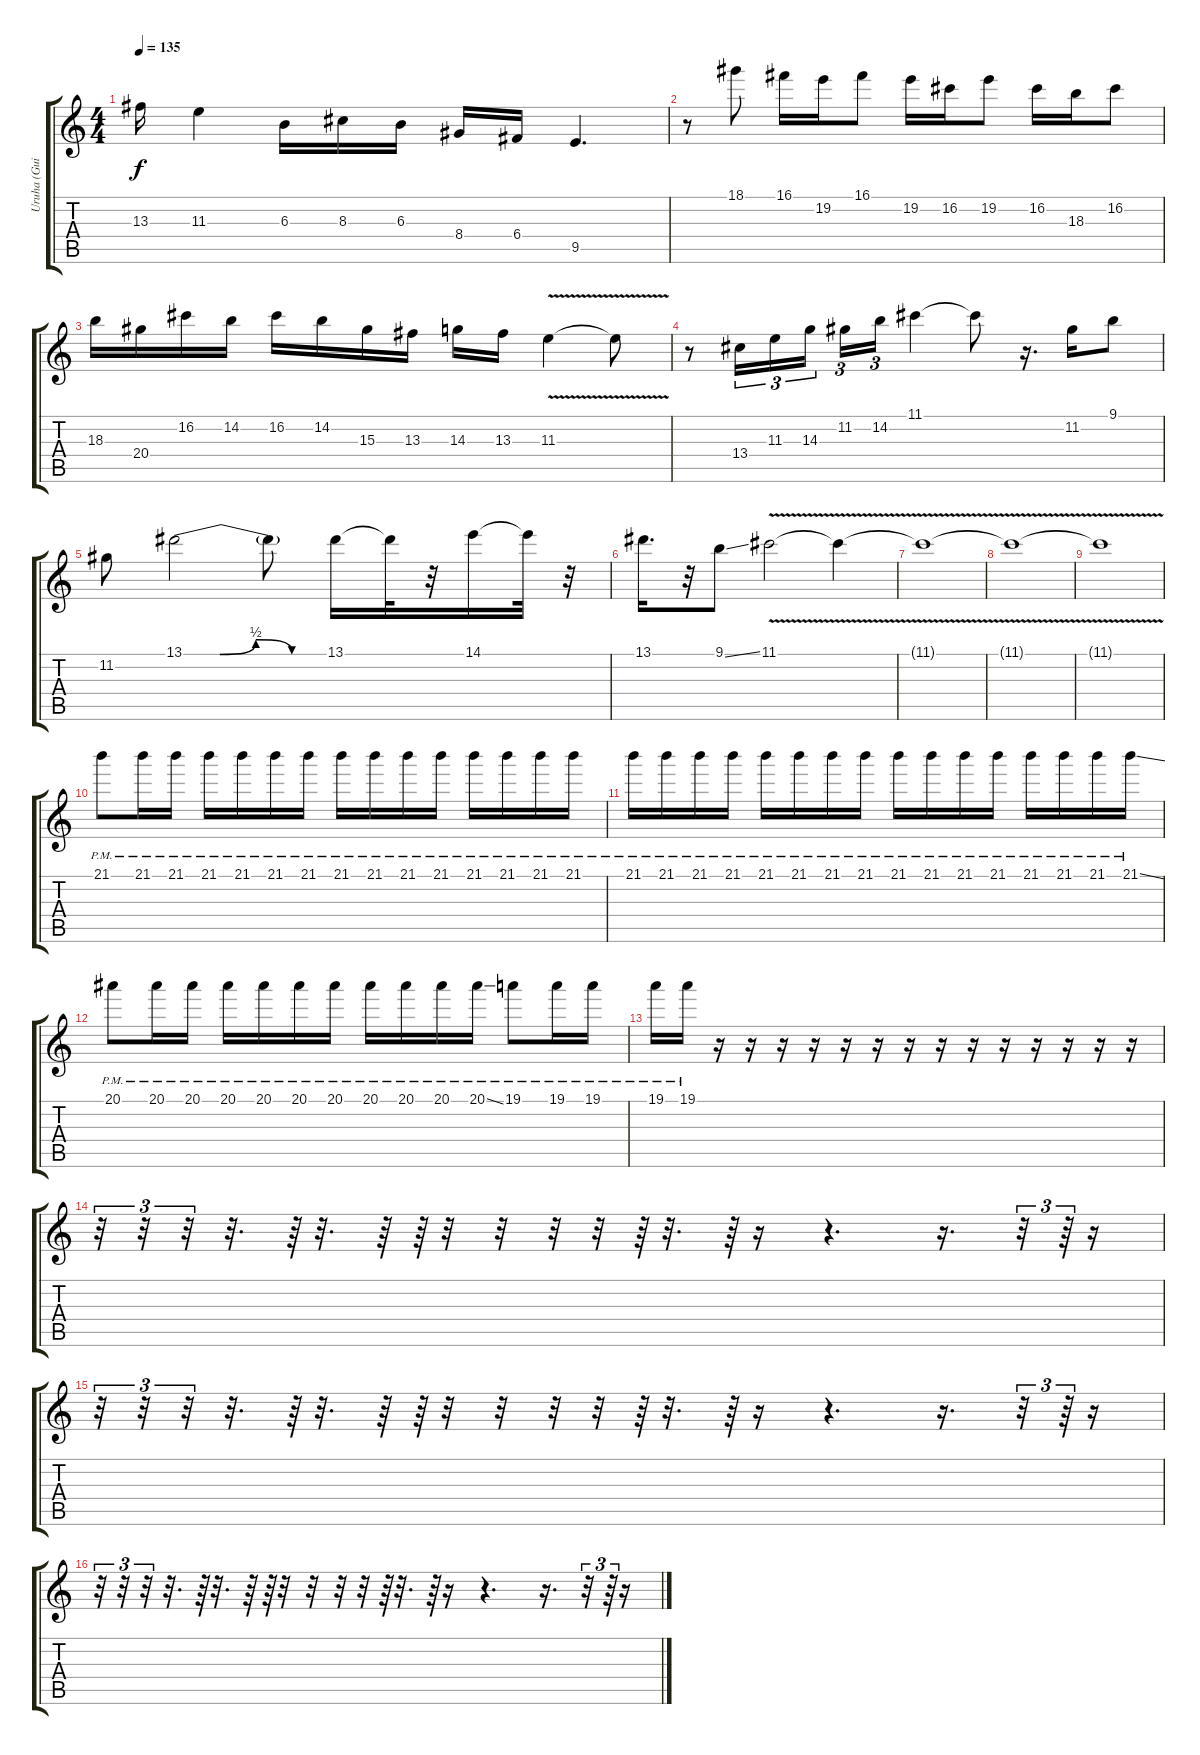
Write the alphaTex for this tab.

\track ("Uruha (Guitar 1_Solo)" "Uruha (Gui") {instrument overdrivenguitar}
\staff {score tabs}
\tuning (D4 A3 F3 C3 G2 C2) {hide}
\ts (4 4)
\tempo 135
\clef g2
\ks c
13.3.16{dy f} 11.3.4 6.3.16 8.3.16 6.3.16 8.4.16 6.4.16 9.5.4{d} |
r.8 18.1.8 16.1.16 19.2.16 16.1.8 19.2.16 16.2.16 19.2.8 16.2.16 18.3.16 16.2.8 |
18.3.16 20.4.16 16.2.16 14.2.16 16.2.16 14.2.16 15.3.16 13.3.16 14.3.16 13.3.16 11.3{v}.4 11.3{t}.8 |
r.8 13.4.16{tu (3 2)} 11.3.16{tu (3 2)} 14.3.16{tu (3 2)} 11.2.16{tu (3 2)} 14.2.16{tu (3 2)} 11.1.4 11.1{t}.8 r.16{d} 11.2.16 9.1.8 |
11.2.8 13.1{be (custom 0 0 15 0 30 2 45 0 60 0)}.2 13.1{t}.8 13.1.16 13.1{t}.32 r.32 14.1.16 14.1{t}.32 r.32 |
13.1.16{d} r.32 9.1{ss}.8 11.1{v}.2 11.1{t}.4 |
11.1{v t}.1 |
11.1{v t}.1 |
11.1{v t}.1 |
21.1{pm}.8 21.1{pm}.16 21.1{pm}.16 21.1{pm}.16 21.1{pm}.16 21.1{pm}.16 21.1{pm}.16 21.1{pm}.16 21.1{pm}.16 21.1{pm}.16 21.1{pm}.16 21.1{pm}.16 21.1{pm}.16 21.1{pm}.16 21.1{pm}.16 |
21.1{pm}.16 21.1{pm}.16 21.1{pm}.16 21.1{pm}.16 21.1{pm}.16 21.1{pm}.16 21.1{pm}.16 21.1{pm}.16 21.1{pm}.16 21.1{pm}.16 21.1{pm}.16 21.1{pm}.16 21.1{pm}.16 21.1{pm}.16 21.1{pm}.16 21.1{ss pm}.16 |
20.1{pm}.8 20.1{pm}.16 20.1{pm}.16 20.1{pm}.16 20.1{pm}.16 20.1{pm}.16 20.1{pm}.16 20.1{pm}.16 20.1{pm}.16 20.1{pm}.16 20.1{ss pm}.16 19.1{pm}.8 19.1{pm}.16 19.1{pm}.16 |
19.1{pm}.16 19.1{pm}.16 r.16 r.16 r.16 r.16 r.16 r.16 r.16 r.16 r.16 r.16 r.16 r.16 r.16 r.16 |
r.32{tu (3 2)} r.32{tu (3 2)} r.32{tu (3 2)} r.32{d} r.64{tu (3 2)} r.32{d} r.64 r.64{tu (3 2)} r.32 r.32 r.32{tu (3 2)} r.32{tu (3 2)} r.64{tu (3 2)} r.32{d} r.64{tu (3 2)} r.16 r.4{d} r.16{d} r.32{tu (3 2)} r.64{tu (3 2)} r.16 |
r.32{tu (3 2)} r.32{tu (3 2)} r.32{tu (3 2)} r.32{d} r.64{tu (3 2)} r.32{d} r.64 r.64{tu (3 2)} r.32 r.32 r.32{tu (3 2)} r.32{tu (3 2)} r.64{tu (3 2)} r.32{d} r.64{tu (3 2)} r.16 r.4{d} r.16{d} r.32{tu (3 2)} r.64{tu (3 2)} r.16 |
r.32{tu (3 2)} r.32{tu (3 2)} r.32{tu (3 2)} r.32{d} r.64{tu (3 2)} r.32{d} r.64 r.64{tu (3 2)} r.32 r.32 r.32{tu (3 2)} r.32{tu (3 2)} r.64{tu (3 2)} r.32{d} r.64{tu (3 2)} r.16 r.4{d} r.16{d} r.32{tu (3 2)} r.64{tu (3 2)} r.16
